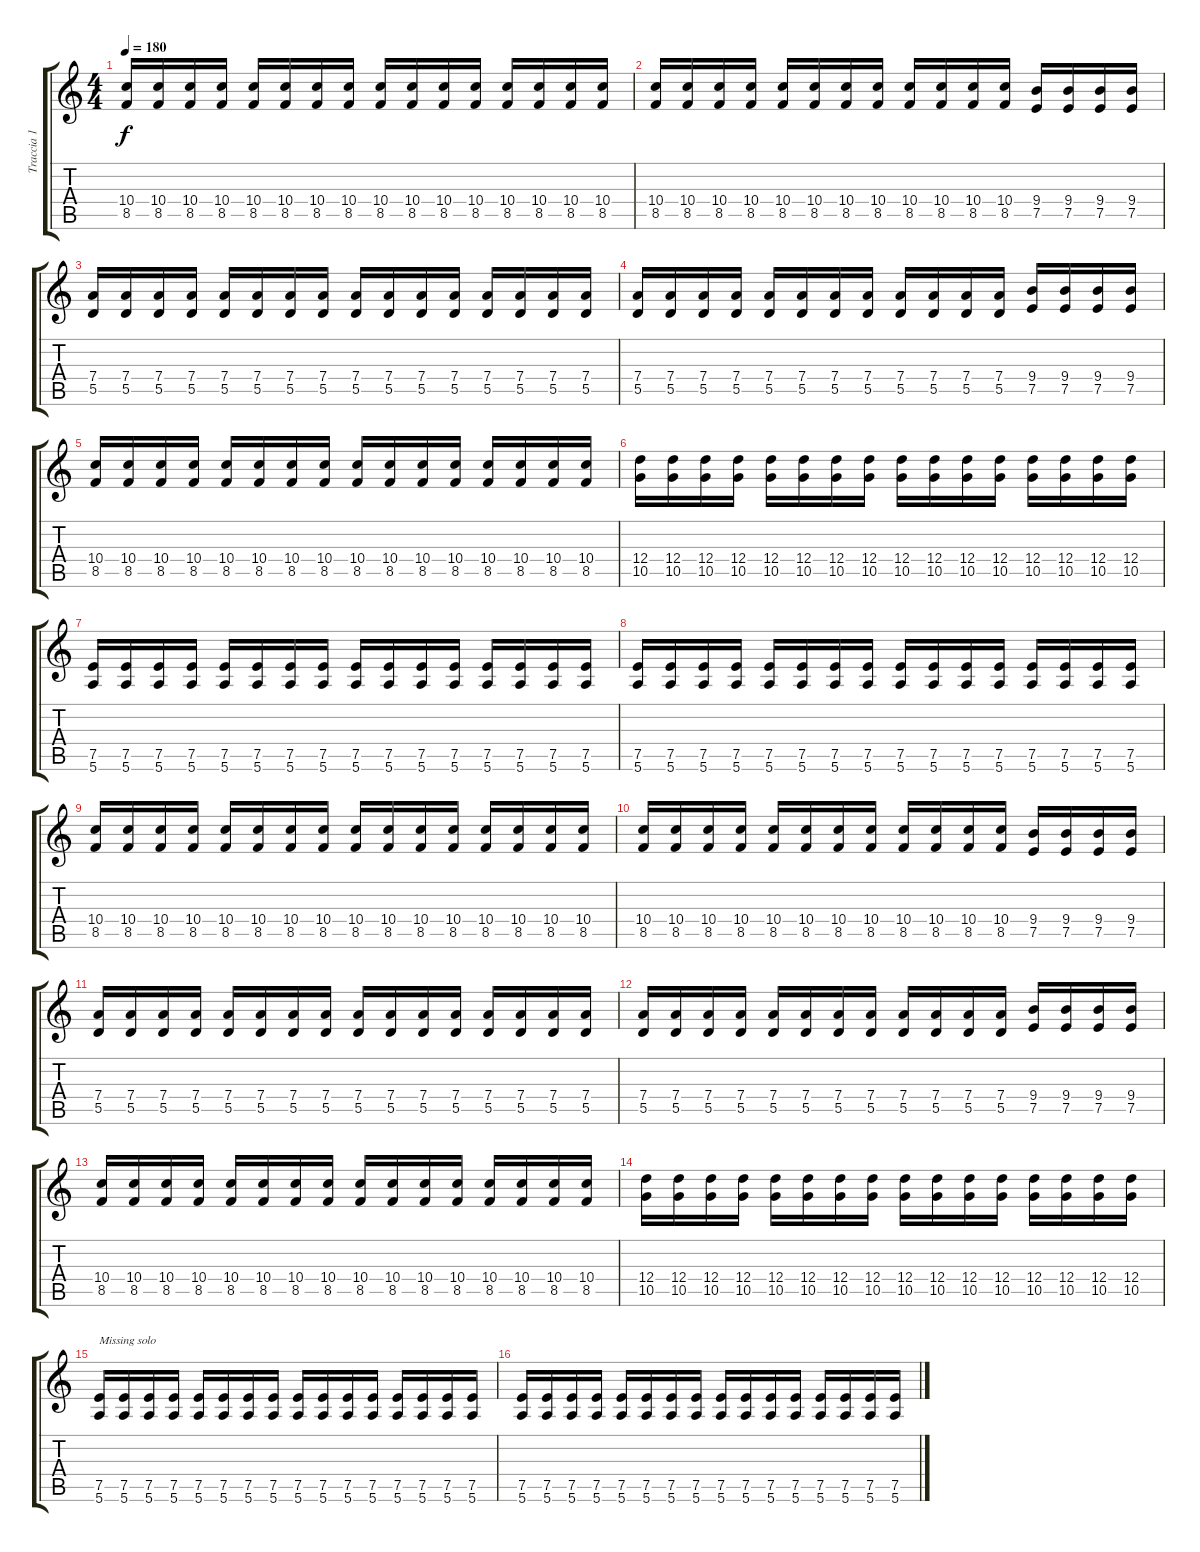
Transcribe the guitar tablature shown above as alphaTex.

\track ("Traccia 1" "Traccia 1") {instrument overdrivenguitar}
\staff {score tabs}
\tuning (E4 B3 G3 D3 A2 E2) {hide}
\ts (4 4)
\tempo 180
\clef g2
\ks c
(10.4 8.5).16{dy f} (10.4 8.5).16 (10.4 8.5).16 (10.4 8.5).16 (10.4 8.5).16 (10.4 8.5).16 (10.4 8.5).16 (10.4 8.5).16 (10.4 8.5).16 (10.4 8.5).16 (10.4 8.5).16 (10.4 8.5).16 (10.4 8.5).16 (10.4 8.5).16 (10.4 8.5).16 (10.4 8.5).16 |
(10.4 8.5).16 (10.4 8.5).16 (10.4 8.5).16 (10.4 8.5).16 (10.4 8.5).16 (10.4 8.5).16 (10.4 8.5).16 (10.4 8.5).16 (10.4 8.5).16 (10.4 8.5).16 (10.4 8.5).16 (10.4 8.5).16 (9.4 7.5).16 (9.4 7.5).16 (9.4 7.5).16 (9.4 7.5).16 |
(7.4 5.5).16 (7.4 5.5).16 (7.4 5.5).16 (7.4 5.5).16 (7.4 5.5).16 (7.4 5.5).16 (7.4 5.5).16 (7.4 5.5).16 (7.4 5.5).16 (7.4 5.5).16 (7.4 5.5).16 (7.4 5.5).16 (7.4 5.5).16 (7.4 5.5).16 (7.4 5.5).16 (7.4 5.5).16 |
(7.4 5.5).16 (7.4 5.5).16 (7.4 5.5).16 (7.4 5.5).16 (7.4 5.5).16 (7.4 5.5).16 (7.4 5.5).16 (7.4 5.5).16 (7.4 5.5).16 (7.4 5.5).16 (7.4 5.5).16 (7.4 5.5).16 (9.4 7.5).16 (9.4 7.5).16 (9.4 7.5).16 (9.4 7.5).16 |
(10.4 8.5).16 (10.4 8.5).16 (10.4 8.5).16 (10.4 8.5).16 (10.4 8.5).16 (10.4 8.5).16 (10.4 8.5).16 (10.4 8.5).16 (10.4 8.5).16 (10.4 8.5).16 (10.4 8.5).16 (10.4 8.5).16 (10.4 8.5).16 (10.4 8.5).16 (10.4 8.5).16 (10.4 8.5).16 |
(12.4 10.5).16 (12.4 10.5).16 (12.4 10.5).16 (12.4 10.5).16 (12.4 10.5).16 (12.4 10.5).16 (12.4 10.5).16 (12.4 10.5).16 (12.4 10.5).16 (12.4 10.5).16 (12.4 10.5).16 (12.4 10.5).16 (12.4 10.5).16 (12.4 10.5).16 (12.4 10.5).16 (12.4 10.5).16 |
(7.5 5.6).16 (7.5 5.6).16 (7.5 5.6).16 (7.5 5.6).16 (7.5 5.6).16 (7.5 5.6).16 (7.5 5.6).16 (7.5 5.6).16 (7.5 5.6).16 (7.5 5.6).16 (7.5 5.6).16 (7.5 5.6).16 (7.5 5.6).16 (7.5 5.6).16 (7.5 5.6).16 (7.5 5.6).16 |
(7.5 5.6).16 (7.5 5.6).16 (7.5 5.6).16 (7.5 5.6).16 (7.5 5.6).16 (7.5 5.6).16 (7.5 5.6).16 (7.5 5.6).16 (7.5 5.6).16 (7.5 5.6).16 (7.5 5.6).16 (7.5 5.6).16 (7.5 5.6).16 (7.5 5.6).16 (7.5 5.6).16 (7.5 5.6).16 |
(10.4 8.5).16 (10.4 8.5).16 (10.4 8.5).16 (10.4 8.5).16 (10.4 8.5).16 (10.4 8.5).16 (10.4 8.5).16 (10.4 8.5).16 (10.4 8.5).16 (10.4 8.5).16 (10.4 8.5).16 (10.4 8.5).16 (10.4 8.5).16 (10.4 8.5).16 (10.4 8.5).16 (10.4 8.5).16 |
(10.4 8.5).16 (10.4 8.5).16 (10.4 8.5).16 (10.4 8.5).16 (10.4 8.5).16 (10.4 8.5).16 (10.4 8.5).16 (10.4 8.5).16 (10.4 8.5).16 (10.4 8.5).16 (10.4 8.5).16 (10.4 8.5).16 (9.4 7.5).16 (9.4 7.5).16 (9.4 7.5).16 (9.4 7.5).16 |
(7.4 5.5).16 (7.4 5.5).16 (7.4 5.5).16 (7.4 5.5).16 (7.4 5.5).16 (7.4 5.5).16 (7.4 5.5).16 (7.4 5.5).16 (7.4 5.5).16 (7.4 5.5).16 (7.4 5.5).16 (7.4 5.5).16 (7.4 5.5).16 (7.4 5.5).16 (7.4 5.5).16 (7.4 5.5).16 |
(7.4 5.5).16 (7.4 5.5).16 (7.4 5.5).16 (7.4 5.5).16 (7.4 5.5).16 (7.4 5.5).16 (7.4 5.5).16 (7.4 5.5).16 (7.4 5.5).16 (7.4 5.5).16 (7.4 5.5).16 (7.4 5.5).16 (9.4 7.5).16 (9.4 7.5).16 (9.4 7.5).16 (9.4 7.5).16 |
(10.4 8.5).16 (10.4 8.5).16 (10.4 8.5).16 (10.4 8.5).16 (10.4 8.5).16 (10.4 8.5).16 (10.4 8.5).16 (10.4 8.5).16 (10.4 8.5).16 (10.4 8.5).16 (10.4 8.5).16 (10.4 8.5).16 (10.4 8.5).16 (10.4 8.5).16 (10.4 8.5).16 (10.4 8.5).16 |
(12.4 10.5).16 (12.4 10.5).16 (12.4 10.5).16 (12.4 10.5).16 (12.4 10.5).16 (12.4 10.5).16 (12.4 10.5).16 (12.4 10.5).16 (12.4 10.5).16 (12.4 10.5).16 (12.4 10.5).16 (12.4 10.5).16 (12.4 10.5).16 (12.4 10.5).16 (12.4 10.5).16 (12.4 10.5).16 |
(7.5 5.6).16{txt "Missing solo"} (7.5 5.6).16 (7.5 5.6).16 (7.5 5.6).16 (7.5 5.6).16 (7.5 5.6).16 (7.5 5.6).16 (7.5 5.6).16 (7.5 5.6).16 (7.5 5.6).16 (7.5 5.6).16 (7.5 5.6).16 (7.5 5.6).16 (7.5 5.6).16 (7.5 5.6).16 (7.5 5.6).16 |
(7.5 5.6).16 (7.5 5.6).16 (7.5 5.6).16 (7.5 5.6).16 (7.5 5.6).16 (7.5 5.6).16 (7.5 5.6).16 (7.5 5.6).16 (7.5 5.6).16 (7.5 5.6).16 (7.5 5.6).16 (7.5 5.6).16 (7.5 5.6).16 (7.5 5.6).16 (7.5 5.6).16 (7.5 5.6).16
